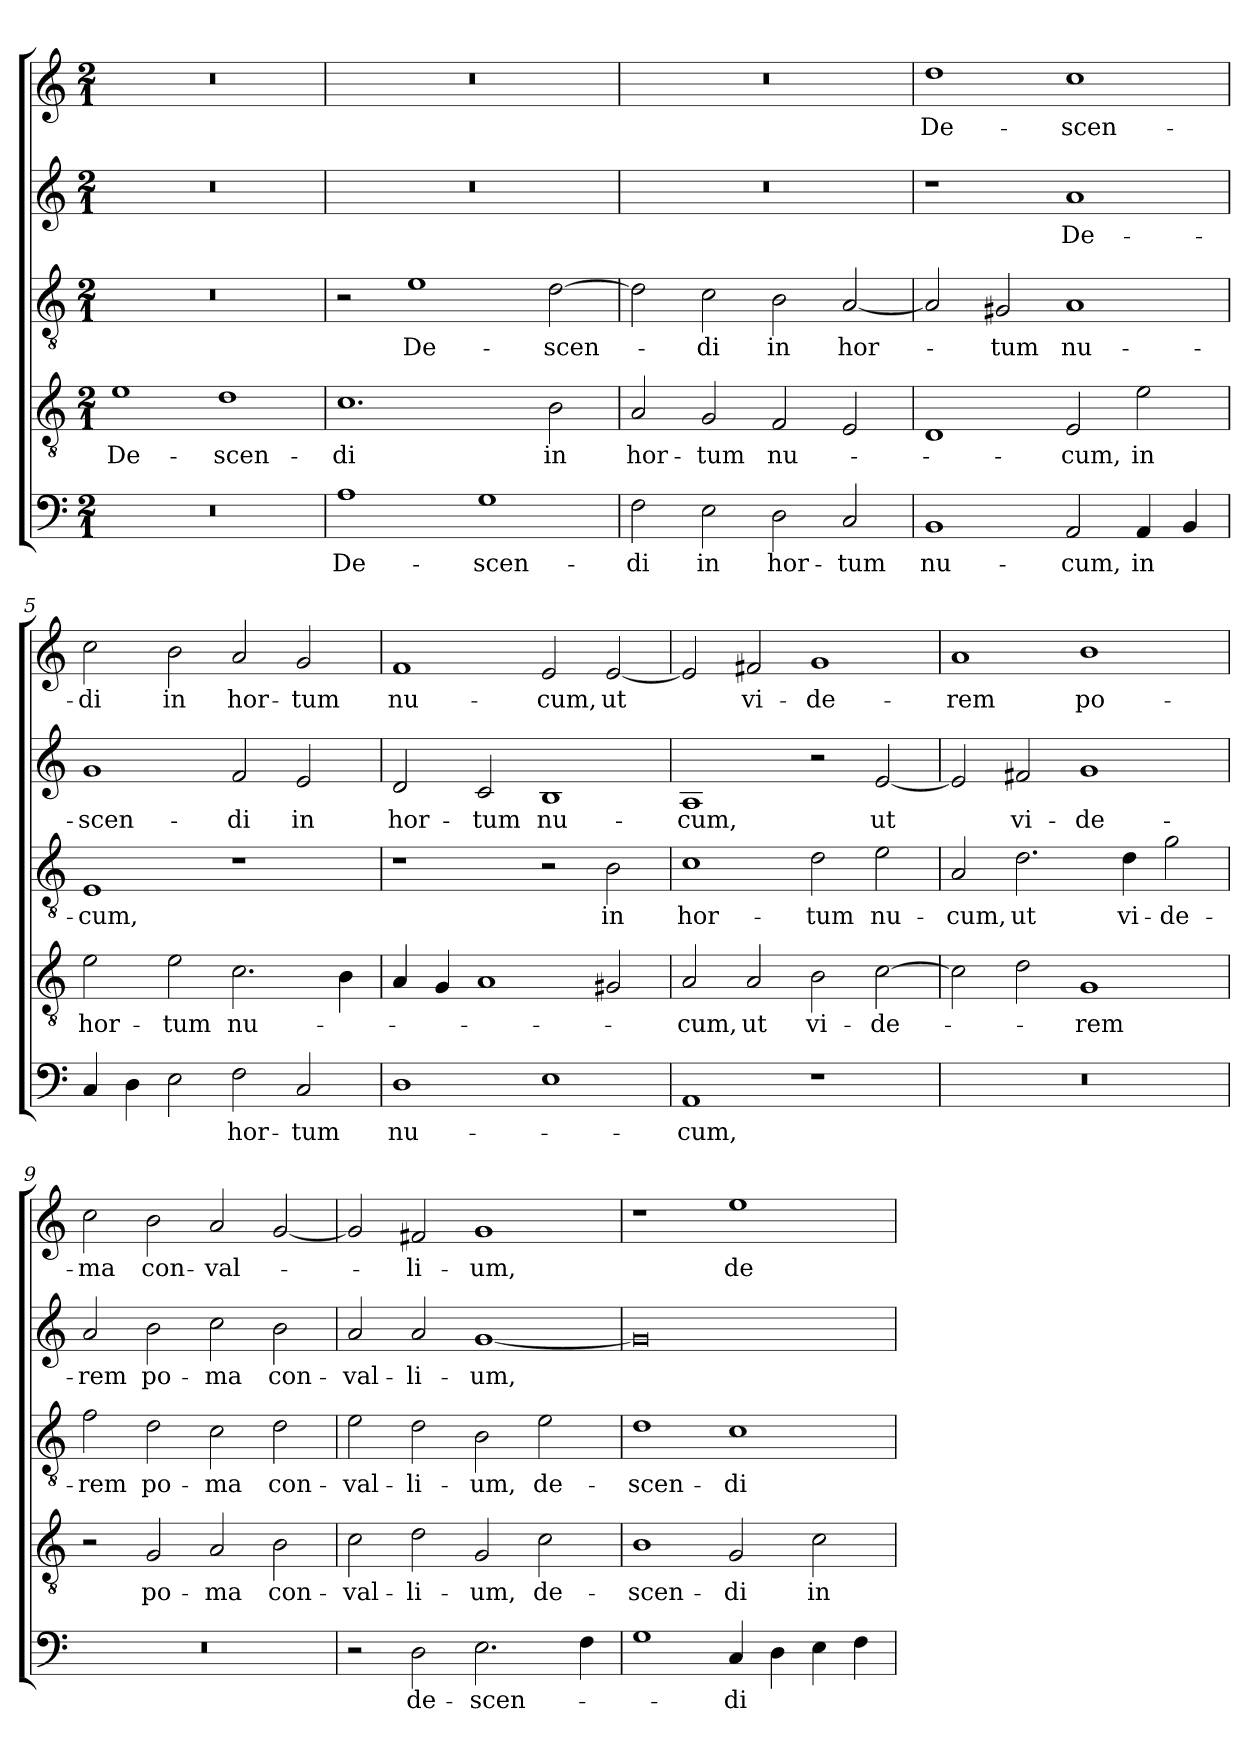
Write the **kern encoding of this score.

**kern	**text	**kern	**text	**kern	**text	**kern	**text	**kern	**text
*part5	*part5	*part4	*part4	*part3	*part3	*part2	*part2	*part1	*part1
*staff5	*staff5	*staff4	*staff4	*staff3	*staff3	*staff2	*staff2	*staff1	*staff1
*clefF4	*	*clefGv2	*	*clefGv2	*	*clefG2	*	*clefG2	*
*k[]	*	*k[]	*	*k[]	*	*k[]	*	*k[]	*
*C:	*	*C:	*	*C:	*	*C:	*	*C:	*
*M2/1	*	*M2/1	*	*M2/1	*	*M2/1	*	*M2/1	*
=1	=1	=1	=1	=1	=1	=1	=1	=1	=1
!	!	!	!LO:LY:b	!	!	!	!	!	!
0r	.	1e	De-	0r	.	0r	.	0r	.
!	!	!	!LO:LY:b	!	!	!	!	!	!
.	.	1d	-scen-	.	.	.	.	.	.
=2	=2	=2	=2	=2	=2	=2	=2	=2	=2
!	!LO:LY:b	!	!LO:LY:b	!	!	!	!	!	!
1A	De-	1.c	-di	2r	.	0r	.	0r	.
!	!	!	!	!	!LO:LY:b	!	!	!	!
.	.	.	.	1e	De-	.	.	.	.
!	!LO:LY:b	!	!	!	!	!	!	!	!
1G	-scen-	.	.	.	.	.	.	.	.
!	!	!	!LO:LY:b	!	!LO:LY:b	!	!	!	!
.	.	2B\	in	[2d\	-scen-	.	.	.	.
=3	=3	=3	=3	=3	=3	=3	=3	=3	=3
!	!LO:LY:b	!	!LO:LY:b	!	!	!	!	!	!
2F\	-di	2A/	hor-	2d\]	.	0r	.	0r	.
!	!LO:LY:b	!	!LO:LY:b	!	!LO:LY:b	!	!	!	!
2E\	in	2G/	-tum	2c\	-di	.	.	.	.
!	!LO:LY:b	!	!LO:LY:b	!	!LO:LY:b	!	!	!	!
2D\	hor-	2F/	nu-	2B\	in	.	.	.	.
!	!LO:LY:b	!	!	!	!LO:LY:b	!	!	!	!
2C/	-tum	2E/	.	[2A/	hor-	.	.	.	.
=4	=4	=4	=4	=4	=4	=4	=4	=4	=4
!	!LO:LY:b	!	!	!	!	!	!	!	!LO:LY:b
1BB	nu-	1D	.	2A/]	.	1r	.	1dd	De-
!	!	!	!	!	!LO:LY:b	!	!	!	!
.	.	.	.	2G#X/	-tum	.	.	.	.
!	!LO:LY:b	!	!LO:LY:b	!	!LO:LY:b	!	!LO:LY:b	!	!LO:LY:b
2AA/	-cum,	2E/	-cum,	1A	nu-	1a	De-	1cc	-scen-
!	!LO:LY:b	!	!LO:LY:b	!	!	!	!	!	!
4AA/	in	2e\	in	.	.	.	.	.	.
4BB/	.	.	.	.	.	.	.	.	.
=5	=5	=5	=5	=5	=5	=5	=5	=5	=5
!	!	!	!LO:LY:b	!	!LO:LY:b	!	!LO:LY:b	!	!LO:LY:b
4C/	.	2e\	hor-	1E	-cum,	1g	-scen-	2cc\	-di
4D\	.	.	.	.	.	.	.	.	.
!	!	!	!LO:LY:b	!	!	!	!	!	!LO:LY:b
2E\	.	2e\	-tum	.	.	.	.	2b\	in
!	!LO:LY:b	!	!LO:LY:b	!	!	!	!LO:LY:b	!	!LO:LY:b
2F\	hor-	2.c\	nu-	1r	.	2f/	-di	2a/	hor-
!	!LO:LY:b	!	!	!	!	!	!LO:LY:b	!	!LO:LY:b
2C/	-tum	.	.	.	.	2e/	in	2g/	-tum
.	.	4B\	.	.	.	.	.	.	.
=6	=6	=6	=6	=6	=6	=6	=6	=6	=6
!	!LO:LY:b	!	!	!	!	!	!LO:LY:b	!	!LO:LY:b
1D	nu-	4A/	.	1r	.	2d/	hor-	1f	nu-
.	.	4G/	.	.	.	.	.	.	.
!	!	!	!	!	!	!	!LO:LY:b	!	!
.	.	1A	.	.	.	2c/	-tum	.	.
!	!	!	!	!	!	!	!LO:LY:b	!	!LO:LY:b
1E	.	.	.	2r	.	1B	nu-	2e/	-cum,
!	!	!	!	!	!LO:LY:b	!	!	!	!LO:LY:b
.	.	2G#X/	.	2B\	in	.	.	[2e/	ut
!!LO:LB:g=z
=7	=7	=7	=7	=7	=7	=7	=7	=7	=7
!	!LO:LY:b	!	!LO:LY:b	!	!LO:LY:b	!	!LO:LY:b	!	!
1AA	-cum,	2A/	-cum,	1c	hor-	1A	-cum,	2e/]	.
!	!	!	!LO:LY:b	!	!	!	!	!	!LO:LY:b
.	.	2A/	ut	.	.	.	.	2f#X/	vi-
!	!	!	!LO:LY:b	!	!LO:LY:b	!	!	!	!LO:LY:b
1r	.	2B\	vi-	2d\	-tum	2r	.	1g	-de-
!	!	!	!LO:LY:b	!	!LO:LY:b	!	!LO:LY:b	!	!
.	.	[2c\	-de-	2e\	nu-	[2e/	ut	.	.
=8	=8	=8	=8	=8	=8	=8	=8	=8	=8
!	!	!	!	!	!LO:LY:b	!	!	!	!LO:LY:b
0r	.	2c\]	.	2A/	-cum,	2e/]	.	1a	-rem
!	!	!	!	!	!LO:LY:b	!	!LO:LY:b	!	!
.	.	2d\	.	2.d\	ut	2f#X/	vi-	.	.
!	!	!	!LO:LY:b	!	!	!	!LO:LY:b	!	!LO:LY:b
.	.	1G	-rem	.	.	1g	-de-	1b	po-
!	!	!	!	!	!LO:LY:b	!	!	!	!
.	.	.	.	4d\	vi-	.	.	.	.
!	!	!	!	!	!LO:LY:b	!	!	!	!
.	.	.	.	2g\	-de-	.	.	.	.
=9	=9	=9	=9	=9	=9	=9	=9	=9	=9
!	!	!	!	!	!LO:LY:b	!	!LO:LY:b	!	!LO:LY:b
0r	.	2r	.	2f\	-rem	2a/	-rem	2cc\	-ma
!	!	!	!LO:LY:b	!	!LO:LY:b	!	!LO:LY:b	!	!LO:LY:b
.	.	2G/	po-	2d\	po-	2b\	po-	2b\	con-
!	!	!	!LO:LY:b	!	!LO:LY:b	!	!LO:LY:b	!	!LO:LY:b
.	.	2A/	-ma	2c\	-ma	2cc\	-ma	2a/	-val-
!	!	!	!LO:LY:b	!	!LO:LY:b	!	!LO:LY:b	!	!
.	.	2B\	con-	2d\	con-	2b\	con-	[2g/	.
=10	=10	=10	=10	=10	=10	=10	=10	=10	=10
!	!	!	!LO:LY:b	!	!LO:LY:b	!	!LO:LY:b	!	!
2r	.	2c\	-val-	2e\	-val-	2a/	-val-	2g/]	.
!	!LO:LY:b	!	!LO:LY:b	!	!LO:LY:b	!	!LO:LY:b	!	!LO:LY:b
2D\	de-	2d\	-li-	2d\	-li-	2a/	-li-	2f#X/	-li-
!	!LO:LY:b	!	!LO:LY:b	!	!LO:LY:b	!	!LO:LY:b	!	!LO:LY:b
2.E\	-scen-	2G/	-um,	2B\	-um,	[1g	-um,	1g	-um,
!	!	!	!LO:LY:b	!	!LO:LY:b	!	!	!	!
.	.	2c\	de-	2e\	de-	.	.	.	.
4F\	.	.	.	.	.	.	.	.	.
=11	=11	=11	=11	=11	=11	=11	=11	=11	=11
!	!	!	!LO:LY:b	!	!LO:LY:b	!	!	!	!
1G	.	1B	-scen-	1d	-scen-	0g]	.	1r	.
!	!LO:LY:b	!	!LO:LY:b	!	!LO:LY:b	!	!	!	!LO:LY:b
4C/	-di	2G/	-di	1c	-di	.	.	1ee	de-
4D\	.	.	.	.	.	.	.	.	.
!	!	!	!LO:LY:b	!	!	!	!	!	!
4E\	.	2c\	in	.	.	.	.	.	.
4F\	.	.	.	.	.	.	.	.	.
=	=	=	=	=	=	=	=	=	=
*-	*-	*-	*-	*-	*-	*-	*-	*-	*-
